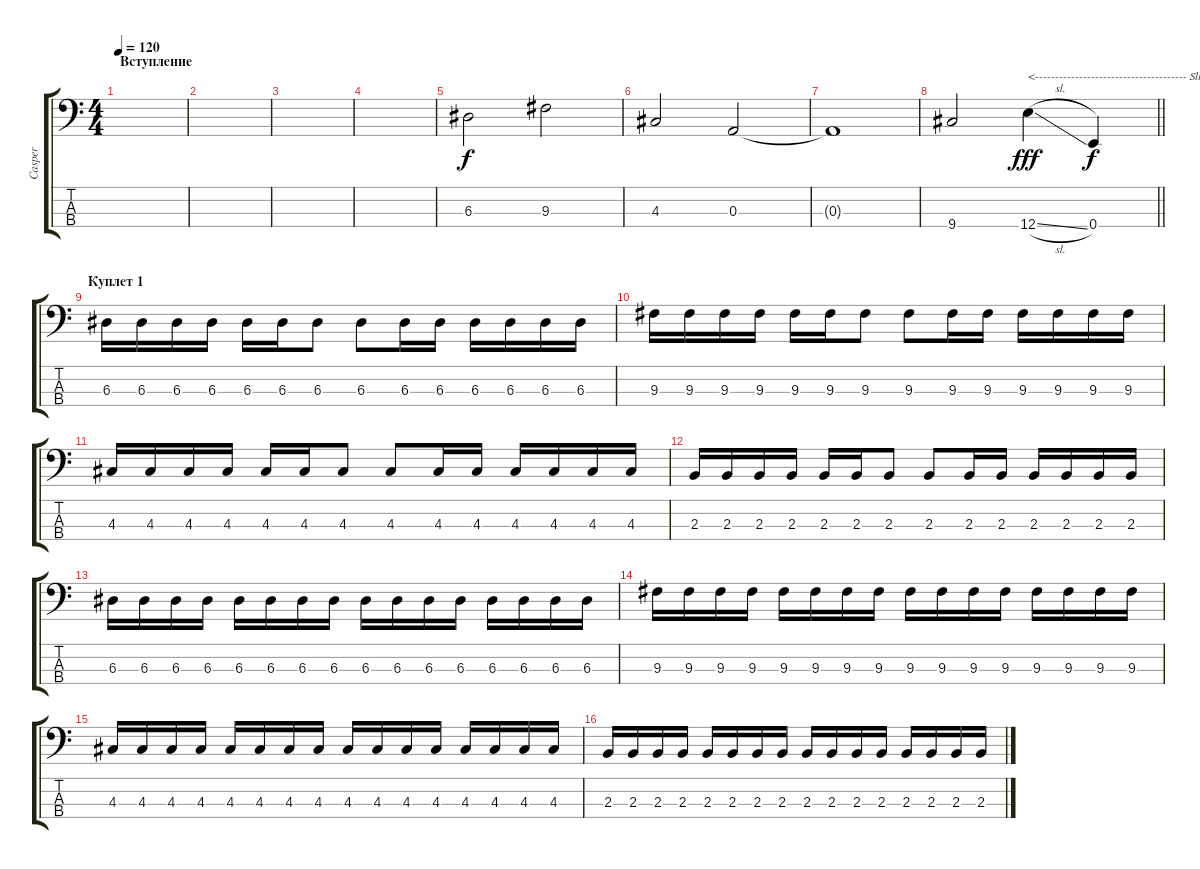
\track ("Casper" "Casper") {instrument electricbasspick}
\staff {score tabs}
\tuning (G2 D2 A1 E1) {hide}
\ts (4 4)
\section ("" "Вступление")
\tempo 120
\clef f4
\ks c
|
|
|
|
6.3.2 9.3.2 |
4.3.2 0.3.2 |
0.3{t}.1 |
\barLineRight lightlight
9.4.2 12.4{sl}.4{txt "<-------------------------------------- Slide" dy fff} 0.4.4{dy f} |
\section ("" "Куплет 1")
6.3.16 6.3.16 6.3.16 6.3.16 6.3.16 6.3.16 6.3.8 6.3.8 6.3.16 6.3.16 6.3.16 6.3.16 6.3.16 6.3.16 |
9.3.16 9.3.16 9.3.16 9.3.16 9.3.16 9.3.16 9.3.8 9.3.8 9.3.16 9.3.16 9.3.16 9.3.16 9.3.16 9.3.16 |
4.3.16 4.3.16 4.3.16 4.3.16 4.3.16 4.3.16 4.3.8 4.3.8 4.3.16 4.3.16 4.3.16 4.3.16 4.3.16 4.3.16 |
2.3.16 2.3.16 2.3.16 2.3.16 2.3.16 2.3.16 2.3.8 2.3.8 2.3.16 2.3.16 2.3.16 2.3.16 2.3.16 2.3.16 |
6.3.16 6.3.16 6.3.16 6.3.16 6.3.16 6.3.16 6.3.16 6.3.16 6.3.16 6.3.16 6.3.16 6.3.16 6.3.16 6.3.16 6.3.16 6.3.16 |
9.3.16 9.3.16 9.3.16 9.3.16 9.3.16 9.3.16 9.3.16 9.3.16 9.3.16 9.3.16 9.3.16 9.3.16 9.3.16 9.3.16 9.3.16 9.3.16 |
4.3.16 4.3.16 4.3.16 4.3.16 4.3.16 4.3.16 4.3.16 4.3.16 4.3.16 4.3.16 4.3.16 4.3.16 4.3.16 4.3.16 4.3.16 4.3.16 |
2.3.16 2.3.16 2.3.16 2.3.16 2.3.16 2.3.16 2.3.16 2.3.16 2.3.16 2.3.16 2.3.16 2.3.16 2.3.16 2.3.16 2.3.16 2.3.16
